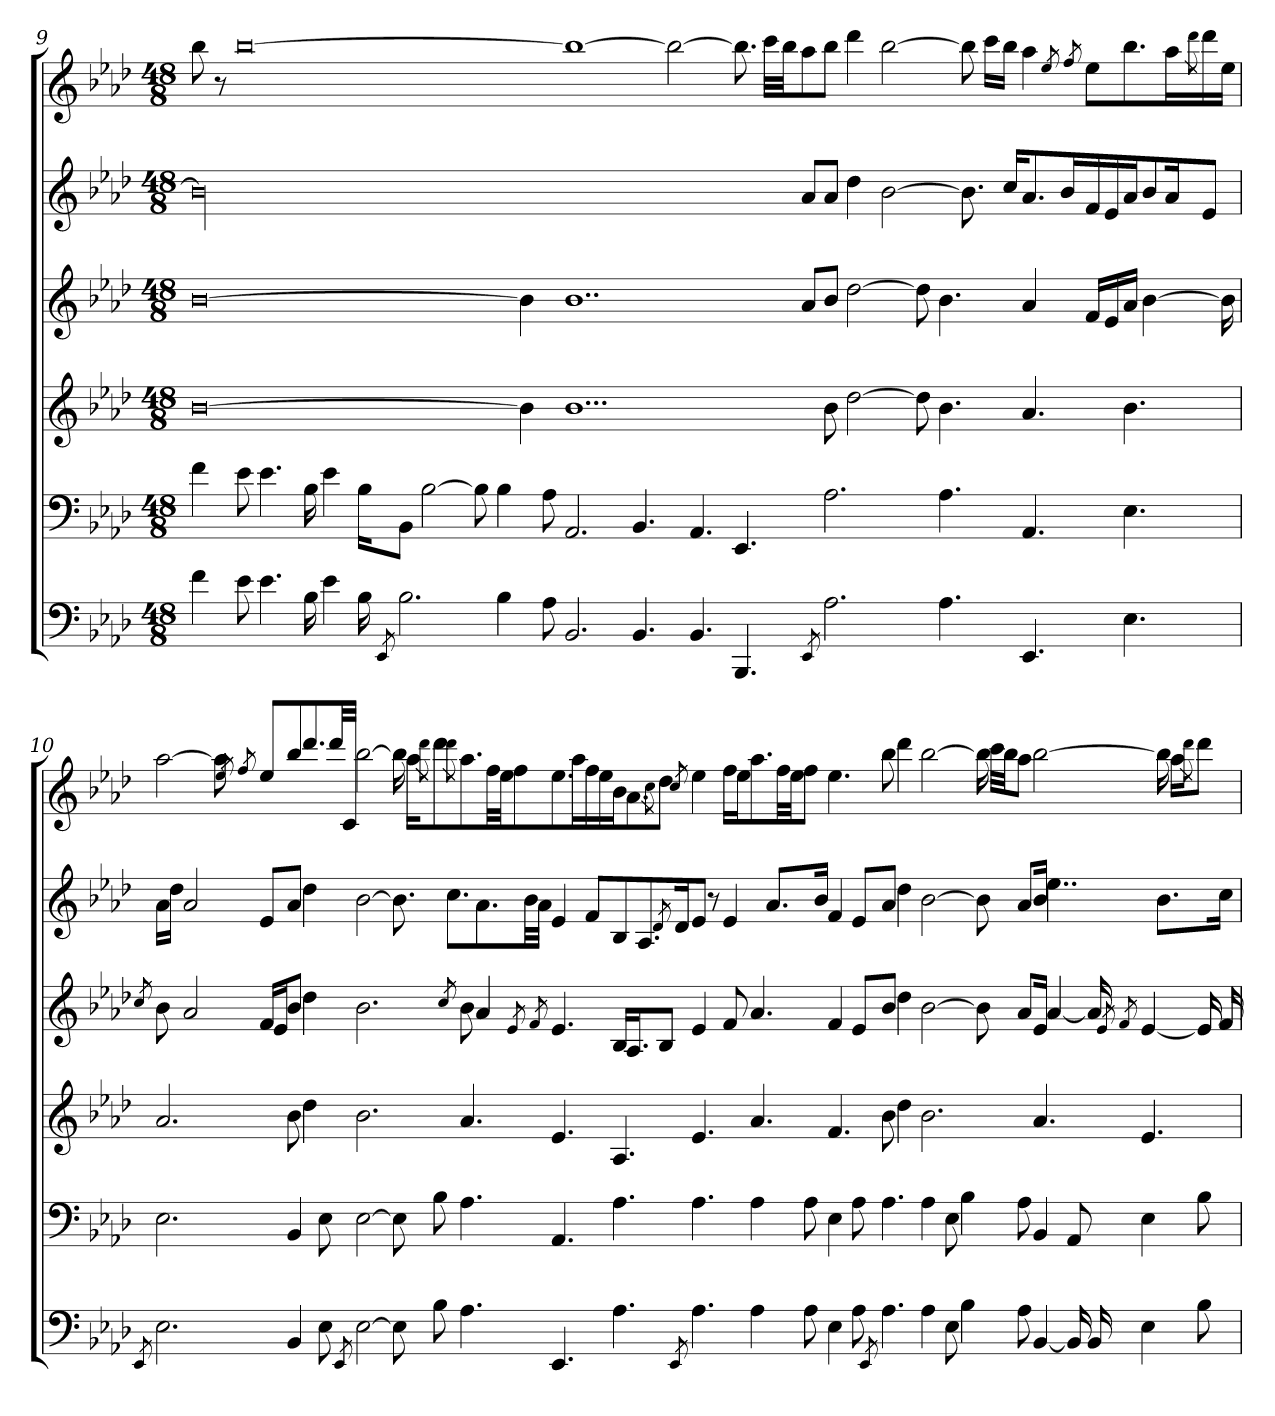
**kern	**kern	**kern	**kern	**kern	**kern
*part6	*part5	*part4	*part3	*part2	*part1
*staff6	*staff5	*staff4	*staff3	*staff2	*staff1
*clefF4	*clefF4	*clefG2	*clefG2	*clefG2	*clefG2
*k[b-e-a-d-]	*k[b-e-a-d-]	*k[b-e-a-d-]	*k[b-e-a-d-]	*k[b-e-a-d-]	*k[b-e-a-d-]
*M48/8	*M48/8	*M48/8	*M48/8	*M48/8	*M48/8
=9	=9	=9	=9	=9	=9
4f	4f	[0b-	[0b-	00b-]	8bb-
.	.	.	.	.	8r
8e-	8e-	.	.	.	[0bb-
4.e-	4.e-	.	.	.	.
16B-	16B-	.	.	.	.
4e-	4e-	.	.	.	.
16B-	16B-\KL	.	.	.	.
8qEE-	.	.	.	.	.
2.B-	8BB-\J	.	.	.	.
.	[2B-	.	.	.	.
.	8B-]	.	.	.	.
4B-	4B-	.	.	.	.
.	.	4b-]	4b-]	.	.
8A-	8A-	.	.	.	.
2.BB-	2.AA-	1...b-	1..b-	.	1bb-_
4.BB-	4.BB-	.	.	.	.
.	.	.	.	.	2bb-_
4.BB-	4.AA-	.	.	.	.
4.BBB-	4.EE-	.	.	.	8.bb-]
.	.	.	.	.	32ccc\LLL
.	.	.	.	.	32bb-\JJ
.	.	.	8a-/L	8a-/L	8aa-\
8qEE-	.	.	.	.	.
2.A-	2.A-	8b-	8b-/J	8a-/J	8bb-\J
.	.	[2dd-	[2dd-	4dd-	4ddd-
.	.	.	.	[2b-	[2bb-
.	.	8dd-]	8dd-]	.	.
4.A-	4.A-	4.b-	4.b-	.	.
.	.	.	.	8.b-]	8bb-]
.	.	.	.	.	16ccc\LL
.	.	.	.	16cc/KL	16bb-\JJ
4.EE-	4.AA-	4.a-	4a-	8.a-/	4aa-
.	.	.	.	16b-/L	.
.	.	.	.	.	8qee-
.	.	.	.	.	8qff
.	.	.	16f/LL	16f/	8ee-\L
.	.	.	16e-/	16e-/	.
4.E-	4.E-	4.b-	16a-/JJ	16a-/J	8.bb-\
.	.	.	[4b-	8b-/	.
.	.	.	.	16a-/K	16aa-\L
.	.	.	.	.	8qddd-\
.	.	.	.	8e-/J	16ddd-\
.	.	.	16b-]	.	16ee-\JJ
=10	=10	=10	=10	=10	=10
8qEE-	.	.	8qcc	.	.
2.E-	2.E-	2.a-	8b-	16a-\LL	[2aa-
.	.	.	.	16dd-\JJ	.
.	.	.	2a-	2a-	.
.	.	.	.	.	8aa-]
.	.	.	.	.	8qee-
.	.	.	.	.	8qff
.	.	.	16f/LL	8e-/L	8ee-/L
.	.	.	16e-/J	.	.
4BB-	4BB-	8b-	8b-/J	8a-/J	8bb-/
.	.	4dd-	4dd-	4dd-	8.ddd-/
8E-	8E-	.	.	.	.
.	.	.	.	.	32ddd-/LL
.	.	.	.	.	32c/JJJ
8qEE-	.	.	.	.	.
[2E-	[2E-	2.b-	2.b-	[2b-	[2bb-
8E-]	8E-]	.	.	8.b-]	16bb-]
.	.	.	.	.	16aa-\KL
.	.	.	.	.	8qddd-\
8B-	8B-	.	.	.	8ddd-\
.	.	.	.	8.cc\L	.
.	.	.	8qcc	.	8qddd-\
4.A-	4.A-	4.a-	8b-	.	8.aa-\
.	.	.	4a-	8.a-\	.
.	.	.	.	.	32ff\LL
.	.	.	.	.	32ee-\JJ
.	.	.	.	.	8ff\
.	.	.	.	32b-\LL	.
.	.	.	.	32a-\JJJ	.
.	.	.	8qe-	.	.
.	.	.	8qf	.	.
4.EE-	4.AA-	4.e-	4.e-	4e-	8.ee-\
.	.	.	.	.	16aa-\L
.	.	.	.	8f/L	16ff\
.	.	.	.	.	16ee-\
4.A-	4.A-	4.A-	16B-/KL	8B-/	16b-\J
.	.	.	8.A-/	.	8.a-\
.	.	.	.	8.A-/	.
.	.	.	.	.	8qcc\
.	.	.	8B-/J	.	8dd-\J
.	.	.	.	8qd-/	.
.	.	.	.	16d-/K	.
8qEE-	.	.	.	.	8qcc
4.A-	4.A-	4.e-	4e-	8e-/J	4ee-
.	.	.	.	8r	.
.	.	.	8f	4e-	16ff\LL
.	.	.	.	.	16ee-\J
4A-	4A-	4.a-	4.a-	.	8.aa-\
.	.	.	.	8.a-/L	.
.	.	.	.	.	32ff\LL
.	.	.	.	.	32ee-\JJ
8A-	8A-	.	.	.	8ff\J
.	.	.	.	16b-/Jk	.
4E-	4E-	4.f	4f	4f	4.ee-
8A-	8A-	.	8e-/L	8e-/L	.
8qEE-	.	.	.	.	.
4.A-	4.A-	8b-	8b-/J	8a-/J	8bb-
.	.	4dd-	4dd-	4dd-	4ddd-
4A-	4A-	2.b-	[2b-	[2b-	[2bb-
8E-	8E-	.	.	.	.
4B-	4B-	.	.	.	.
.	.	.	8b-]	8b-]	16bb-]
.	.	.	.	.	32ccc\LLL
.	.	.	.	.	32bb-\JJ
8A-	8A-	.	8a-/L	8a-/L	8aa-\J
[4BB-	4BB-	4.a-	16e-/Jk	16b-/Jk	[2bb-
.	.	.	[4a-	4..ee-	.
16BB-]	8AA-	.	.	.	.
16BB-	.	.	16a-]	.	.
.	.	.	8qe-	.	.
.	.	.	8qf	.	.
4E-	4E-	4.e-	[4e-	.	.
.	.	.	.	8.b-\L	16bb-]
.	.	.	.	.	16aa-\KL
.	.	.	.	.	8qddd-\
8B-	8B-	.	16e-]	.	8ddd-\J
.	.	.	16f	16cc\Jk	.
=	=	=	=	=	=
*-	*-	*-	*-	*-	*-
